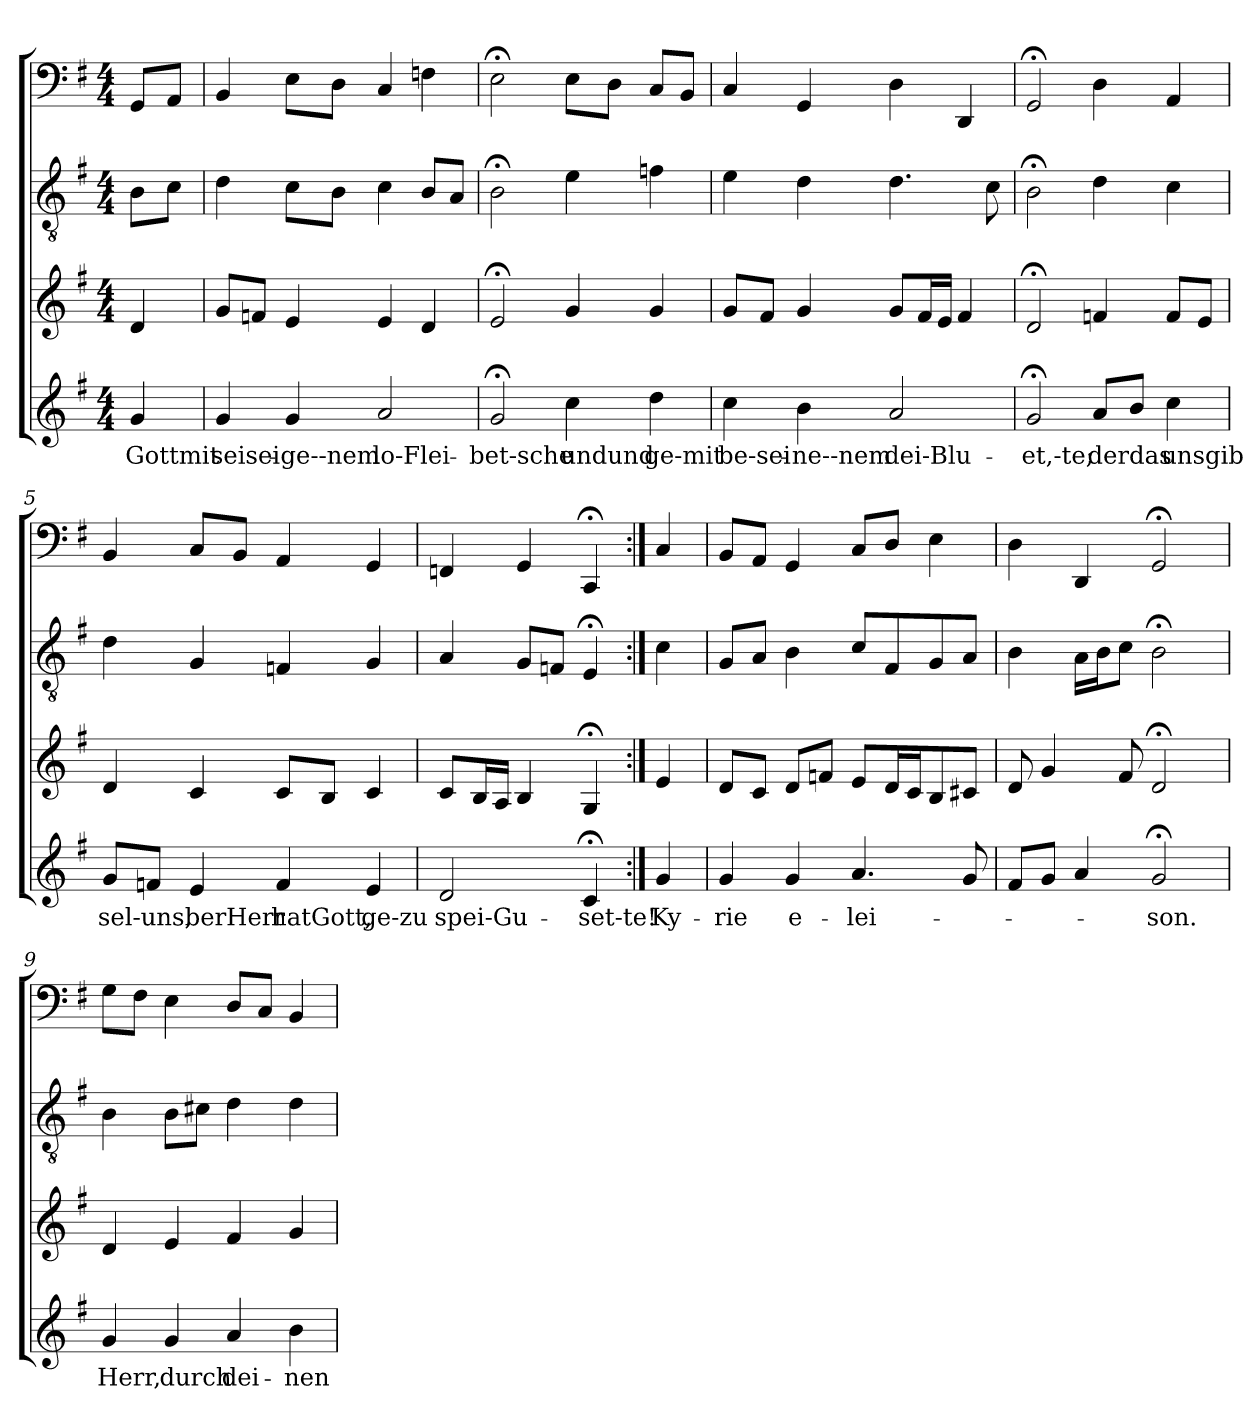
**kern	**text	**kern	**kern	**kern
*part4	*part4	*part3	*part2	*part1
*staff4	*staff4	*staff3	*staff2	*staff1
*clefG2	*	*clefG2	*clefGv2	*clefF4
*k[f#]	*	*k[f#]	*k[f#]	*k[f#]
*G:	*	*G:	*G:	*G:
*M4/4	*	*M4/4	*M4/4	*M4/4
=	=	=	=	=
4g/	Gottmit	4d/	8B\L	8GG/L
.	.	.	8c\J	8AA/J
=1	=1	=1	=1	=1
4g/	seisei-	8g/L	4d\	4BB/
.	.	8fn/J	.	.
4g/	ge--nem	4e/	8c\L	8E\L
.	.	.	8B\J	8D\J
2a/	-lo-Flei-	4e/	4c\	4C/
.	.	4d/	8B/L	4Fn\
.	.	.	8A/J	.
=2	=2	=2	=2	=2
2g;</	-bet-sche	2e;</	2B;<\	2E;<\
4cc\	undund	4g/	4e\	8E\L
.	.	.	.	8D\J
4dd\	ge-mit	4g/	4fn\	8C/L
.	.	.	.	8BB/J
=3	=3	=3	=3	=3
4cc\	-be-sei-	8g/L	4e\	4C/
.	.	8f#/J	.	.
4b\	-ne--nem	4g/	4d\	4GG/
2a/	-dei-Blu-	8g/L	4.d\	4D\
.	.	16f#/L	.	.
.	.	16e/JJ	.	.
.	.	4f#/	.	4DD/
.	.	.	8c\	.
=4	=4	=4	=4	=4
2g;</	-et,-te;	2d;</	2B;<\	2GG;</
8a/L	derdas	4fn/	4d\	4D\
8b/J	.	.	.	.
4cc\	unsgib	8f/L	4c\	4AA/
.	.	8e/J	.	.
=5	=5	=5	=5	=5
8g/L	sel-uns,	4d/	4d\	4BB/
8fn/J	.	.	.	.
4e/	-berHerr	4c/	4G/	8C/L
.	.	.	.	8BB/J
4f/	hatGott,	8c/L	4Fn/	4AA/
.	.	8B/J	.	.
4e/	ge-zu	4c/	4G/	4GG/
=6	=6	=6	=6	=6
2d/	-spei-Gu-	8c/L	4A/	4FFn/
.	.	16B/L	.	.
.	.	16A/JJ	.	.
.	.	4B/	8G/L	4GG/
.	.	.	8Fn/J	.
4c;</	-set-te!	4G;</	4E;</	4CC;</
=:|!	=:|!	=:|!	=:|!	=:|!
4g/	Ky-	4e/	4c\	4C/
=7	=7	=7	=7	=7
4g/	-rie	8d/L	8G/L	8BB/L
.	.	8c/J	8A/J	8AA/J
4g/	e-	8d/L	4B\	4GG/
.	.	8fn/J	.	.
4.a/	-lei-	8e/L	8c/L	8C/L
.	.	16d/L	8F#/	8D/J
.	.	16c/J	.	.
.	.	8B/	8G/	4E\
8g/	.	8c#X/J	8A/J	.
=8	=8	=8	=8	=8
8f#/L	.	8d/	4B\	4D\
8g/J	.	4g/	.	.
4a/	.	.	16A\LL	4DD/
.	.	.	16B\J	.
.	.	8f#/	8c\J	.
2g;</	-son.	2d;</	2B;<\	2GG;</
=9	=9	=9	=9	=9
4g/	Herr,	4d/	4B\	8G\L
.	.	.	.	8F#\J
4g/	durch	4e/	8B\L	4E\
.	.	.	8c#X\J	.
4a/	dei-	4f#/	4d\	8D/L
.	.	.	.	8C/J
4b\	-nen	4g/	4d\	4BB/
=	=	=	=	=
*-	*-	*-	*-	*-
